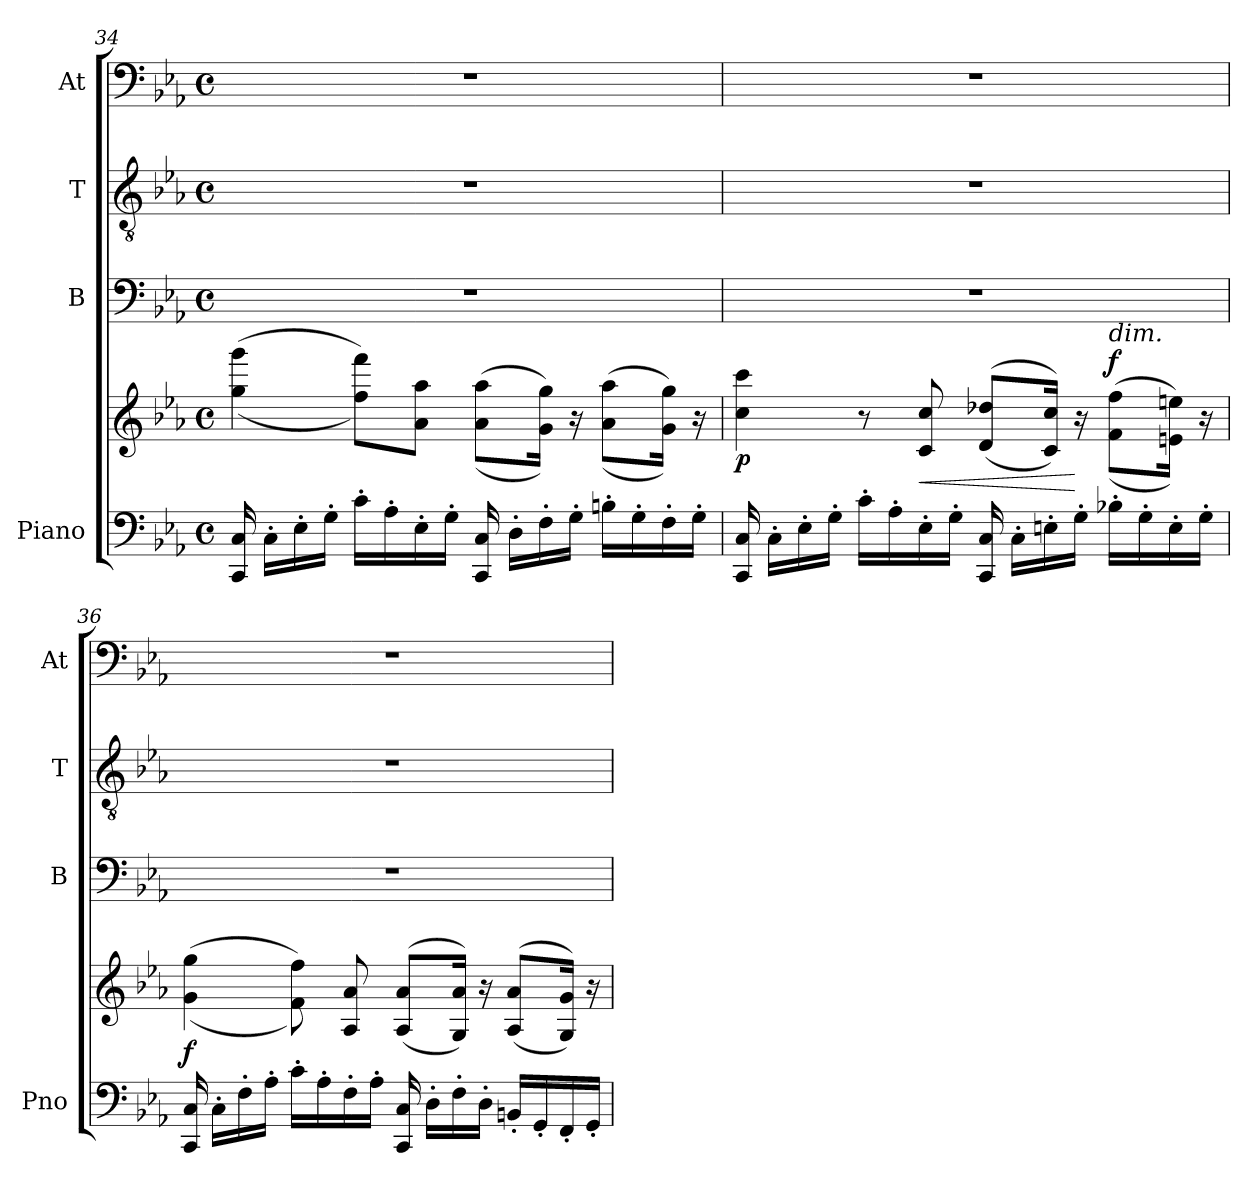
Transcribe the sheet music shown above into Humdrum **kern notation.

**kern	**kern	**dynam	**kern	**kern	**kern
*part4	*part4	*part4	*part3	*part2	*part1
*staff5	*staff4	*staff4/5	*staff3	*staff2	*staff1
*I"Piano	*	*	*I"B	*I"T	*I"At
*I'Pno	*	*	*I'B	*I'T	*I'At
*clefF4	*clefG2	*	*clefF4	*clefGv2	*clefF4
*k[b-e-a-]	*k[b-e-a-]	*	*k[b-e-a-]	*k[b-e-a-]	*k[b-e-a-]
*M4/4	*M4/4	*	*M4/4	*M4/4	*M4/4
*met(c)	*met(c)	*	*met(c)	*met(c)	*met(c)
=34	=34	=34	=34	=34	=34
16CC/ 16C/	(<(>4gg\ 4ggg\	.	1r	1r	1r
16C'\LL	.	.	.	.	.
16E-'\	.	.	.	.	.
16G'\JJ	.	.	.	.	.
16c'\LL	8ff\ 8fff\L))	.	.	.	.
16A-'\	.	.	.	.	.
16E-'\	8a-\ 8aa-\J	.	.	.	.
16G'\JJ	.	.	.	.	.
16CC/ 16C/	(<(>8a-\ 8aa-\L	.	.	.	.
16D'\LL	.	.	.	.	.
16F'\	16g\ 16gg\Jk))	.	.	.	.
16G'\JJ	16r	.	.	.	.
16Bn'\LL	(<(>8a-\ 8aa-\L	.	.	.	.
16G'\	.	.	.	.	.
16F'\	16g\ 16gg\Jk))	.	.	.	.
16G'\JJ	16r	.	.	.	.
!!LO:LB:g=z
=35	=35	=35	=35	=35	=35
!	!	!LO:DY:b	!	!	!
16CC/ 16C/	4cc\ 4ccc\	p	1r	1r	1r
16C'\LL	.	.	.	.	.
16E-'\	.	.	.	.	.
16G'\JJ	.	.	.	.	.
16c'\LL	8r	.	.	.	.
16A-'\	.	.	.	.	.
!	!	!LO:HP:b	!	!	!
16E-'\	8c/ 8cc/	<	.	.	.
16G'\JJ	.	.	.	.	.
16CC/ 16C/	(<(>8d/ 8dd-X/L	.	.	.	.
16C'\LL	.	.	.	.	.
16En'\	16c/ 16cc/Jk))	.	.	.	.
16G'\JJ	16r	[	.	.	.
!	!LO:TX:a:i:t=dim.	!	!	!	!
!	!	!LO:DY:a	!	!	!
16B-X'\LL	(<(>8f\ 8ff\L	f	.	.	.
16G'\	.	.	.	.	.
16E'\	16en\ 16een\Jk))	.	.	.	.
16G'\JJ	16r	.	.	.	.
=36	=36	=36	=36	=36	=36
!	!	!LO:DY:a=2	!	!	!
16CC/ 16C/	(<(>4g\ 4gg\	f	1r	1r	1r
16C'\LL	.	.	.	.	.
16F'\	.	.	.	.	.
16A-'\JJ	.	.	.	.	.
16c'\LL	8f\ 8ff\))	.	.	.	.
16A-'\	.	.	.	.	.
16F'\	8A-/ 8a-/	.	.	.	.
16A-'\JJ	.	.	.	.	.
16CC/ 16C/	(<(>8A-/ 8a-/L	.	.	.	.
16D'\LL	.	.	.	.	.
16F'\	16G/ 16a-/Jk))	.	.	.	.
16D'\JJ	16r	.	.	.	.
16BBn'/LL	(>(<8A-/ 8a-/L	.	.	.	.
16GG'/	.	.	.	.	.
16FF'/	16G/ 16g/Jk))	.	.	.	.
16GG'/JJ	16r	.	.	.	.
=	=	=	=	=	=
*-	*-	*-	*-	*-	*-
